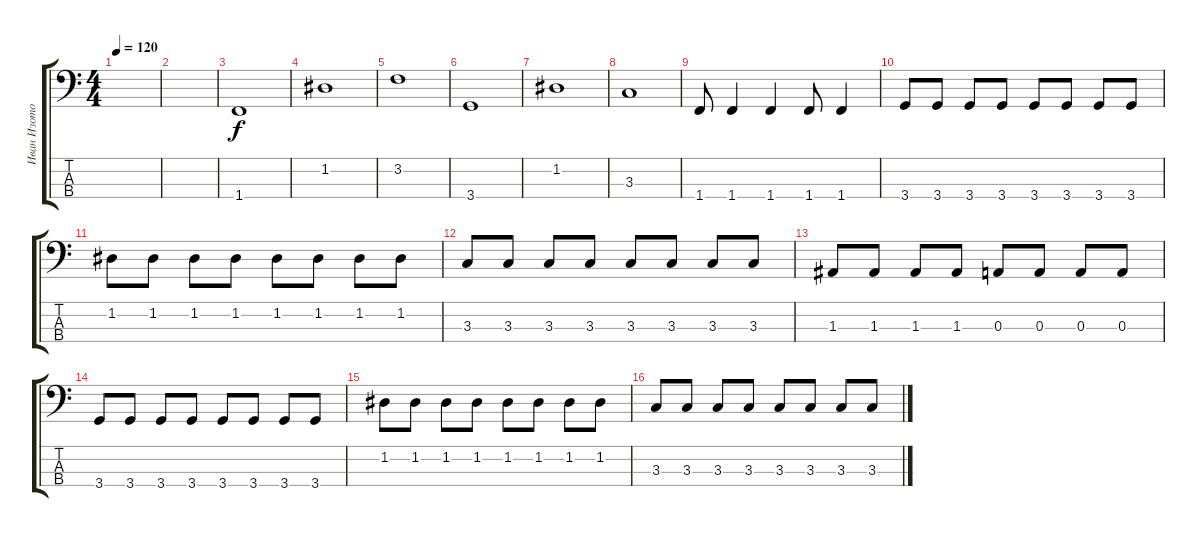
\track ("Иван Изотов               (Бас-гитара)" "Иван Изото") {instrument electricbassfinger}
\staff {score tabs}
\tuning (G2 D2 A1 E1) {hide}
\ts (4 4)
\tempo 120
\clef f4
\ks c
|
|
1.4.1 |
1.2.1 |
3.2.1 |
3.4.1 |
1.2.1 |
3.3.1 |
1.4.8 1.4.4 1.4.4 1.4.8 1.4.4 |
3.4.8 3.4.8 3.4.8 3.4.8 3.4.8 3.4.8 3.4.8 3.4.8 |
1.2.8 1.2.8 1.2.8 1.2.8 1.2.8 1.2.8 1.2.8 1.2.8 |
3.3.8 3.3.8 3.3.8 3.3.8 3.3.8 3.3.8 3.3.8 3.3.8 |
1.3.8 1.3.8 1.3.8 1.3.8 0.3.8 0.3.8 0.3.8 0.3.8 |
3.4.8 3.4.8 3.4.8 3.4.8 3.4.8 3.4.8 3.4.8 3.4.8 |
1.2.8 1.2.8 1.2.8 1.2.8 1.2.8 1.2.8 1.2.8 1.2.8 |
3.3.8 3.3.8 3.3.8 3.3.8 3.3.8 3.3.8 3.3.8 3.3.8
